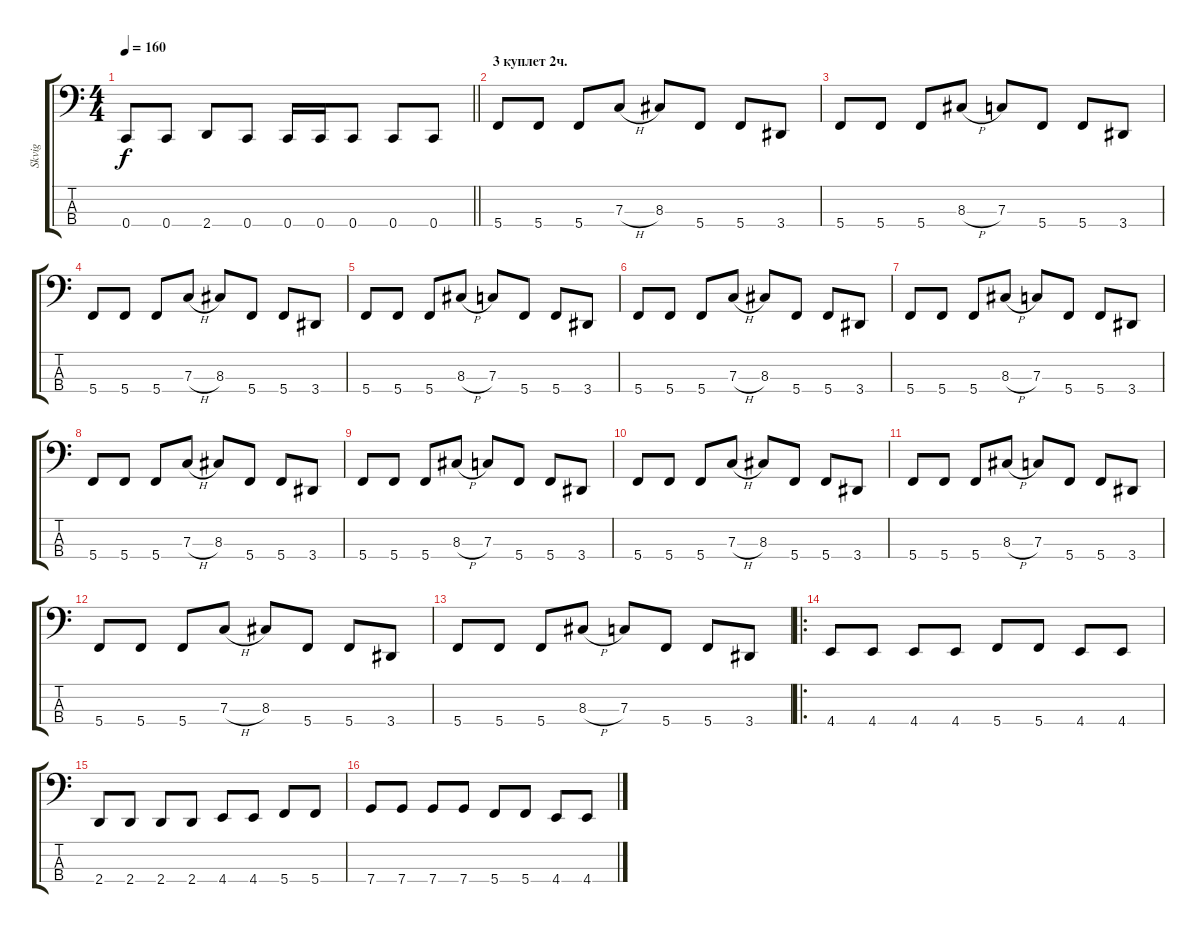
\track ("Skvig" "Skvig") {instrument slapbass1}
\staff {score tabs}
\tuning (Eb2 Bb1 F1 C1) {hide}
\ts (4 4)
\tempo 160
\clef f4
\barLineRight lightlight
\ks c
0.4.8{dy f} 0.4.8 2.4.8 0.4.8 0.4.16 0.4.16 0.4.8 0.4.8 0.4.8 |
\section ("" "3 куплет 2ч.")
5.4.8 5.4.8 5.4.8 7.3{h}.8 8.3.8 5.4.8 5.4.8 3.4.8 |
5.4.8 5.4.8 5.4.8 8.3{h}.8 7.3.8 5.4.8 5.4.8 3.4.8 |
5.4.8 5.4.8 5.4.8 7.3{h}.8 8.3.8 5.4.8 5.4.8 3.4.8 |
5.4.8 5.4.8 5.4.8 8.3{h}.8 7.3.8 5.4.8 5.4.8 3.4.8 |
5.4.8 5.4.8 5.4.8 7.3{h}.8 8.3.8 5.4.8 5.4.8 3.4.8 |
5.4.8 5.4.8 5.4.8 8.3{h}.8 7.3.8 5.4.8 5.4.8 3.4.8 |
5.4.8 5.4.8 5.4.8 7.3{h}.8 8.3.8 5.4.8 5.4.8 3.4.8 |
5.4.8 5.4.8 5.4.8 8.3{h}.8 7.3.8 5.4.8 5.4.8 3.4.8 |
5.4.8 5.4.8 5.4.8 7.3{h}.8 8.3.8 5.4.8 5.4.8 3.4.8 |
5.4.8 5.4.8 5.4.8 8.3{h}.8 7.3.8 5.4.8 5.4.8 3.4.8 |
5.4.8 5.4.8 5.4.8 7.3{h}.8 8.3.8 5.4.8 5.4.8 3.4.8 |
5.4.8 5.4.8 5.4.8 8.3{h}.8 7.3.8 5.4.8 5.4.8 3.4.8 |
\ro
4.4.8 4.4.8 4.4.8 4.4.8 5.4.8 5.4.8 4.4.8 4.4.8 |
2.4.8 2.4.8 2.4.8 2.4.8 4.4.8 4.4.8 5.4.8 5.4.8 |
7.4.8 7.4.8 7.4.8 7.4.8 5.4.8 5.4.8 4.4.8 4.4.8
